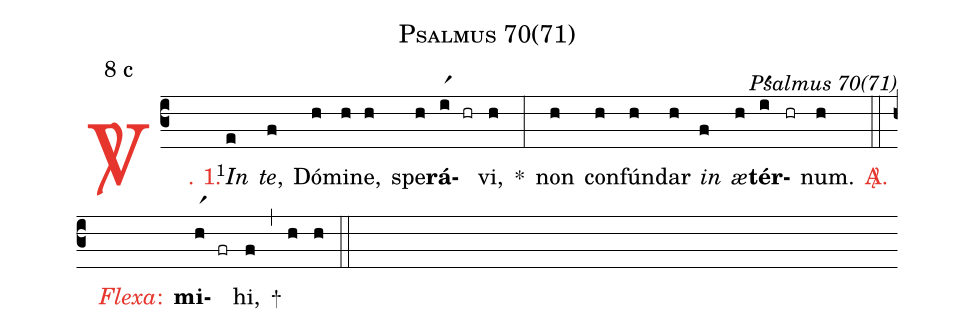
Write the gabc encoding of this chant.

name: Psalmus 70(71);
mode: 8;
mode-differentia: c;
commentary: Psalmus 70(71);
nabc-lines: 1;
%%
(c3)

<c><sp>V/</sp>. 1.</c>() <v>\VSup{1}</v><i>In</i>(e) <i>te</i>,(f) Dó(h)mi(h)ne,(h) spe(h)<b>rá</b>(ir1)(hr)vi,(h) *(:) non(h) con(h)fún(h)dar(h) <i>in</i>(f) <i>æ</i>(h)<b>tér</b>(ir1)(hr)num.(h)

<c><sp>A/</sp>.</c>(::)

<nlba><c><i>Flexa</i>:</c>() <b>mi</b></nlba>(hr1)(fr)hi,(f) +(,) (h) (h)

(::)
